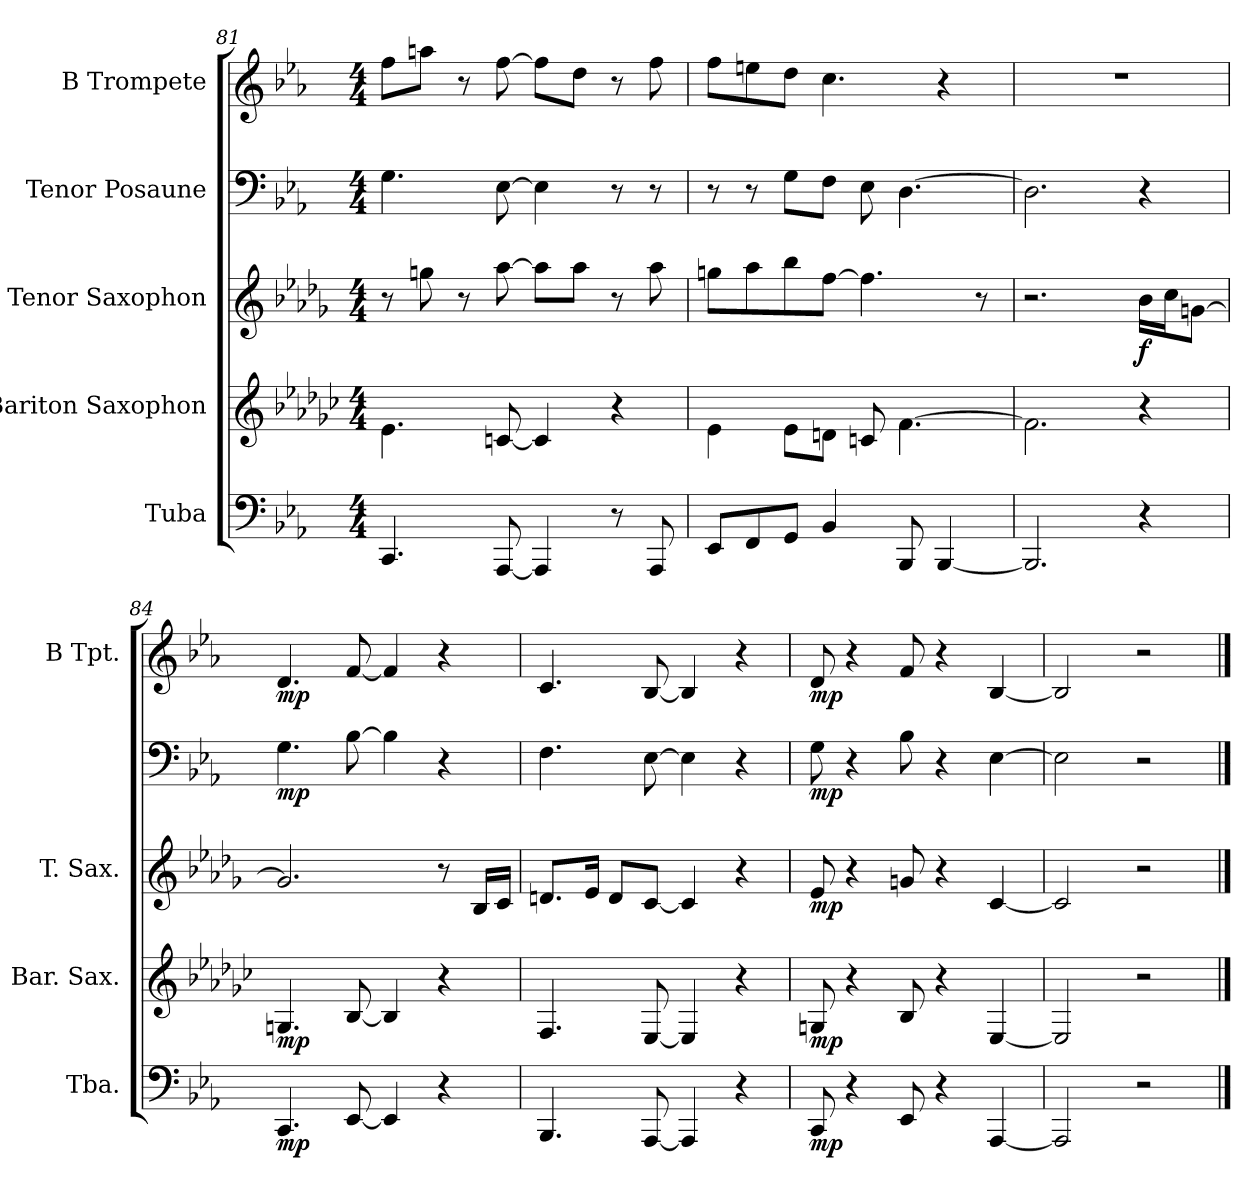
**kern	**dynam	**kern	**dynam	**kern	**dynam	**kern	**dynam	**kern	**dynam
*part5	*part5	*part4	*part4	*part3	*part3	*part2	*part2	*part1	*part1
*staff5	*staff5	*staff4	*staff4	*staff3	*staff3	*staff2	*staff2	*staff1	*staff1
*I"Tuba	*	*I"Bariton Saxophon	*	*I"Tenor Saxophon	*	*I"Tenor Posaune	*	*I"B Trompete	*
*I'Tba.	*	*I'Bar. Sax.	*	*I'T. Sax.	*	*	*	*I'B Tpt.	*
*clefF4	*	*clefG2	*	*clefG2	*	*clefF4	*	*clefG2	*
*	*	*ITrd12c21	*	*ITrd8c14	*	*	*	*ITrd1c2	*
*k[b-e-a-]	*	*k[b-e-a-d-g-c-]	*	*k[b-e-a-d-g-]	*	*k[b-e-a-]	*	*k[b-e-a-d-g-]	*
*M4/4	*	*M4/4	*	*M4/4	*	*M4/4	*	*M4/4	*
=81	=81	=81	=81	=81	=81	=81	=81	=81	=81
4.CC/	.	4.E-\	.	8r	.	4.G\	.	8ee-\L	.
.	.	.	.	8gn\	.	.	.	8ggn\J	.
.	.	.	.	8r	.	.	.	8r	.
[8AAA-/	.	[8Cn/	.	[8a-\	.	[8E-\	.	[8ee-\	.
4AAA-/]	.	4C/]	.	8a-\L]	.	4E-\]	.	8ee-\L]	.
.	.	.	.	8a-\J	.	.	.	8cc\J	.
8r	.	4r	.	8r	.	8r	.	8r	.
8AAA-/	.	.	.	8a-\	.	8r	.	8ee-\	.
!!LO:LB:g=z
=82	=82	=82	=82	=82	=82	=82	=82	=82	=82
8EE-/L	.	4E-\	.	8gn\L	.	8r	.	8ee-\L	.
8FF/	.	.	.	8a-\	.	8r	.	8ddn\	.
8GG/J	.	8E-\L	.	8b-\	.	8G\L	.	8cc\J	.
4BB-/	.	8Dn\J	.	[8f\J	.	8F\J	.	4.b-\	.
.	.	8Cn/	.	4.f\]	.	8E-\	.	.	.
8BBB-/	.	[4.F\	.	.	.	[4.D\	.	.	.
[4BBB-/	.	.	.	.	.	.	.	4r	.
.	.	.	.	8r	.	.	.	.	.
=83	=83	=83	=83	=83	=83	=83	=83	=83	=83
2.BBB-/]	.	2.F\]	.	2.r	.	2.D\]	.	1r	.
!	!	!	!	!	!LO:DY:b	!	!	!	!
4r	.	4r	.	16B-\LL	f	4r	.	.	.
.	.	.	.	16c\J	.	.	.	.	.
.	.	.	.	[8Gn\J	.	.	.	.	.
=84	=84	=84	=84	=84	=84	=84	=84	=84	=84
!	!LO:DY:b	!	!LO:DY:b	!	!	!	!LO:DY:b	!	!LO:DY:b
4.CC/	mp	4.GGn/	mp	2.G/]	.	4.G\	mp	4.c/	mp
[8EE-/	.	[8BB-/	.	.	.	[8B-\	.	[8e-/	.
4EE-/]	.	4BB-/]	.	.	.	4B-\]	.	4e-/]	.
4r	.	4r	.	8r	.	4r	.	4r	.
.	.	.	.	16BB-/LL	.	.	.	.	.
.	.	.	.	16C/JJ	.	.	.	.	.
=85	=85	=85	=85	=85	=85	=85	=85	=85	=85
4.BBB-/	.	4.FF/	.	8.Dn/L	.	4.F\	.	4.B-/	.
.	.	.	.	16E-/Jk	.	.	.	.	.
.	.	.	.	8D/L	.	.	.	.	.
[8AAA-/	.	[8EE-/	.	[8C/J	.	[8E-\	.	[8A-/	.
4AAA-/]	.	4EE-/]	.	4C/]	.	4E-\]	.	4A-/]	.
4r	.	4r	.	4r	.	4r	.	4r	.
!!LO:PB:g=z
=86	=86	=86	=86	=86	=86	=86	=86	=86	=86
!	!LO:DY:b	!	!LO:DY:b	!	!LO:DY:b	!	!LO:DY:b	!	!LO:DY:b
8CC/	mp	8GGn/	mp	8E-/	mp	8G\	mp	8c/	mp
4r	.	4r	.	4r	.	4r	.	4r	.
8EE-/	.	8BB-/	.	8Gn/	.	8B-\	.	8e-/	.
4r	.	4r	.	4r	.	4r	.	4r	.
[4AAA-/	.	[4EE-/	.	[4C/	.	[4E-\	.	[4A-/	.
=87	=87	=87	=87	=87	=87	=87	=87	=87	=87
2AAA-/]	.	2EE-/]	.	2C/]	.	2E-\]	.	2A-/]	.
2r	.	2r	.	2r	.	2r	.	2r	.
==	==	==	==	==	==	==	==	==	==
*-	*-	*-	*-	*-	*-	*-	*-	*-	*-
